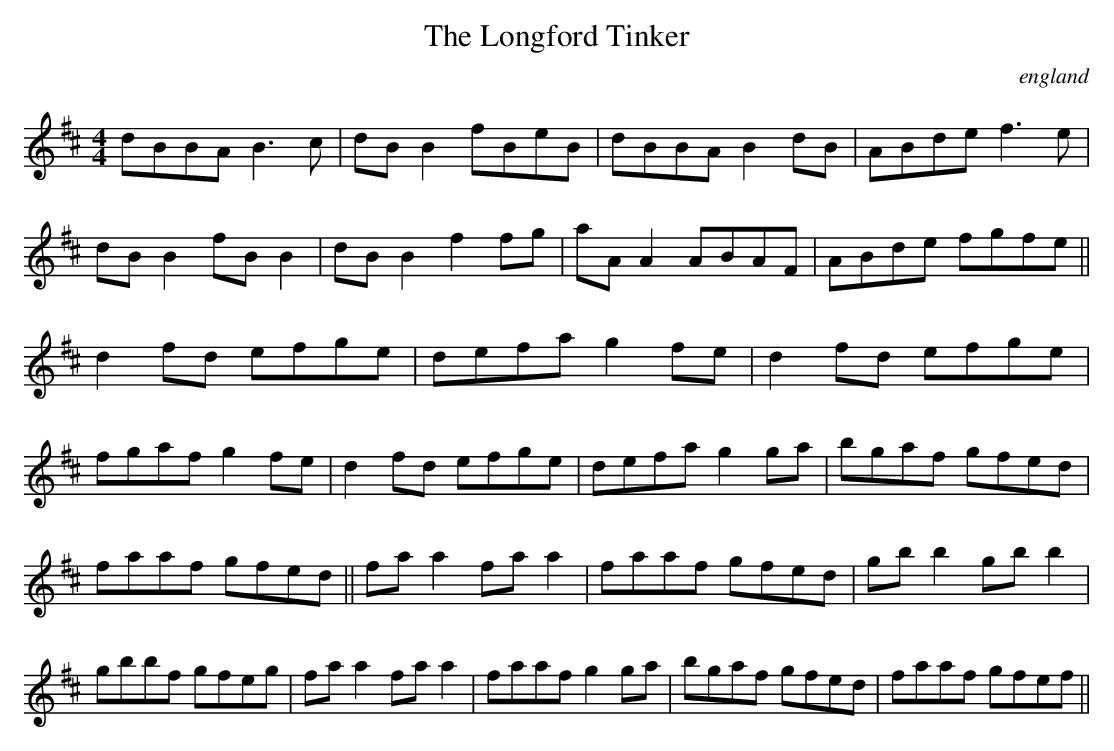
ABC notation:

X:1
T:The Longford Tinker
O:england
M:4/4
L:1/8
K:BMin
dBBA B3 c|dB B2 fBeB|dBBA B2 dB|ABde f3 e|\
dB B2 fB B2|dB B2 f2 fg|aA A2 ABAF|ABde fgfe||\
d2 fd efge|defa g2 fe|d2 fd efge|fgaf g2 fe|\
d2 fd efge|defa g2 ga|bgaf gfed|faaf gfed||\
fa a2 fa a2|faaf gfed|gb b2 gb b2|gbbf gfeg|\
fa a2 fa a2|faaf g2 ga|bgaf gfed|faaf gfef||
